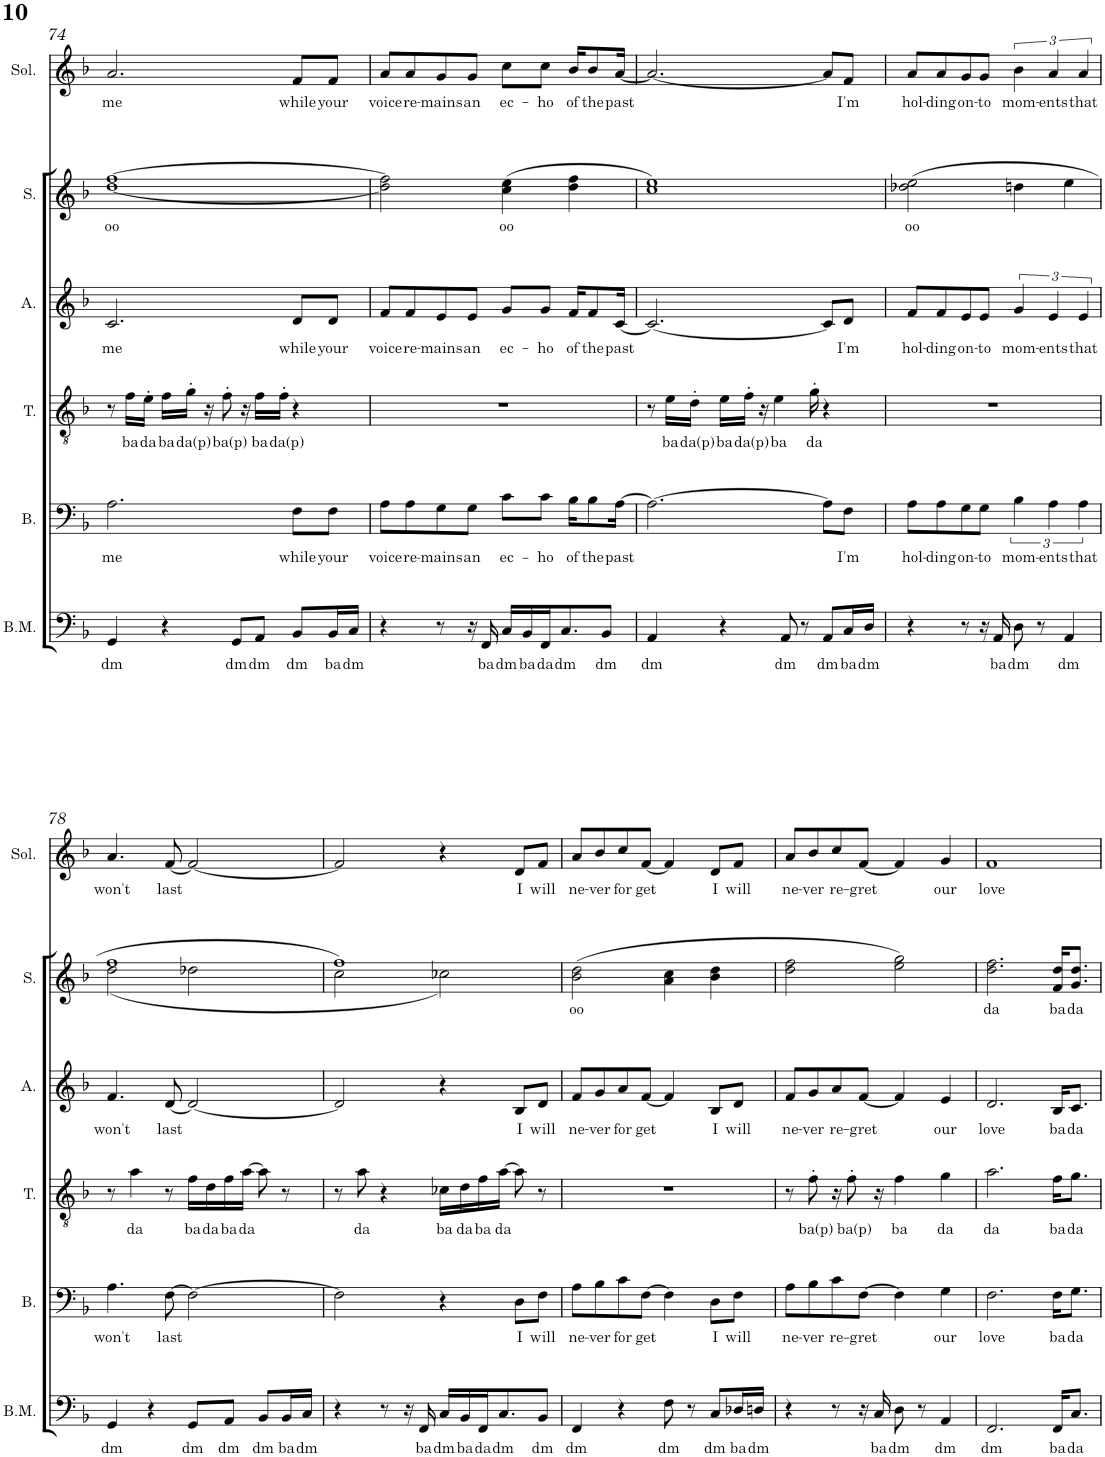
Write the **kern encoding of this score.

**kern	**text	**kern	**text	**kern	**text	**kern	**text	**kern	**text	**kern	**text
*part6	*part6	*part5	*part5	*part4	*part4	*part3	*part3	*part2	*part2	*part1	*part1
*staff6	*staff6	*staff5	*staff5	*staff4	*staff4	*staff3	*staff3	*staff2	*staff2	*staff1	*staff1
*I"Bass Mic	*	*I"Baritone/Bass	*	*I"Tenor	*	*I"Alto	*	*I"Soprano	*	*I"Solo	*
*I'B.M.	*	*I'B.	*	*I'T.	*	*I'A.	*	*I'S.	*	*I'Sol.	*
!!LO:PB:g=z
*clefF4	*	*clefF4	*	*clefGv2	*	*clefG2	*	*clefG2	*	*clefG2	*
*k[b-]	*	*k[b-]	*	*k[b-]	*	*k[b-]	*	*k[b-]	*	*k[b-]	*
*M4/4	*	*M4/4	*	*M4/4	*	*M4/4	*	*M4/4	*	*M4/4	*
=74	=74	=74	=74	=74	=74	=74	=74	=74	=74	=74	=74
!	!LO:LY:b	!	!LO:LY:b	!	!	!	!LO:LY:b	!	!LO:LY:b	!	!LO:LY:b
4GG/	dm	2.A\	me	8r	.	2.c/	me	[1dd [1ff	oo	2.a/	me
!	!	!	!	!	!LO:LY:b	!	!	!	!	!	!
.	.	.	.	16f\LL	ba	.	.	.	.	.	.
!	!	!	!	!	!LO:LY:b	!	!	!	!	!	!
.	.	.	.	16e'\JJ	da	.	.	.	.	.	.
!	!	!	!	!	!LO:LY:b	!	!	!	!	!	!
4r	.	.	.	16f\LL	ba	.	.	.	.	.	.
!	!	!	!	!	!LO:LY:b	!	!	!	!	!	!
.	.	.	.	16g'\JJ	da(p)	.	.	.	.	.	.
.	.	.	.	16r	.	.	.	.	.	.	.
!	!	!	!	!	!LO:LY:b	!	!	!	!	!	!
.	.	.	.	8f'\	ba(p)	.	.	.	.	.	.
!	!LO:LY:b	!	!	!	!	!	!	!	!	!	!
8GG/L	dm	.	.	.	.	.	.	.	.	.	.
.	.	.	.	16r	.	.	.	.	.	.	.
!	!LO:LY:b	!	!	!	!LO:LY:b	!	!	!	!	!	!
8AA/J	dm	.	.	16f\LL	ba	.	.	.	.	.	.
!	!	!	!	!	!LO:LY:b	!	!	!	!	!	!
.	.	.	.	16f'\JJ	da(p)	.	.	.	.	.	.
!	!LO:LY:b	!	!LO:LY:b	!	!	!	!LO:LY:b	!	!	!	!LO:LY:b
8BB-/L	dm	8F\L	while	4r	.	8d/L	while	.	.	8f/L	while
!	!LO:LY:b	!	!LO:LY:b	!	!	!	!LO:LY:b	!	!	!	!LO:LY:b
16BB-/L	ba	8F\J	your	.	.	8d/J	your	.	.	8f/J	your
!	!LO:LY:b	!	!	!	!	!	!	!	!	!	!
16C/JJ	dm	.	.	.	.	.	.	.	.	.	.
=75	=75	=75	=75	=75	=75	=75	=75	=75	=75	=75	=75
!	!	!	!LO:LY:b	!	!	!	!LO:LY:b	!	!	!	!LO:LY:b
4r	.	8A\L	voice	1r	.	8f/L	voice	2dd\] 2ff\]	.	8a/L	voice
!	!	!	!LO:LY:b	!	!	!	!LO:LY:b	!	!	!	!LO:LY:b
.	.	8A\	re-	.	.	8f/	re-	.	.	8a/	re-
!	!	!	!LO:LY:b	!	!	!	!LO:LY:b	!	!	!	!LO:LY:b
8r	.	8G\	-mains	.	.	8e/	-mains	.	.	8g/	-mains
!	!	!	!LO:LY:b	!	!	!	!LO:LY:b	!	!	!	!LO:LY:b
16r	.	8G\J	an	.	.	8e/J	an	.	.	8g/J	an
!	!LO:LY:b	!	!	!	!	!	!	!	!	!	!
16FF/	ba	.	.	.	.	.	.	.	.	.	.
!	!LO:LY:b	!	!LO:LY:b	!	!	!	!LO:LY:b	!	!LO:LY:b	!	!LO:LY:b
16C/LL	dm	8c\L	ec-	.	.	8g/L	ec-	(4cc\ 4ee\	oo	8cc\L	ec-
!	!LO:LY:b	!	!	!	!	!	!	!	!	!	!
16BB-/	ba	.	.	.	.	.	.	.	.	.	.
!	!LO:LY:b	!	!LO:LY:b	!	!	!	!LO:LY:b	!	!	!	!LO:LY:b
16FF/J	da	8c\J	-ho	.	.	8g/J	-ho	.	.	8cc\J	-ho
!	!LO:LY:b	!	!	!	!	!	!	!	!	!	!
8.C/	dm	.	.	.	.	.	.	.	.	.	.
!	!	!	!LO:LY:b	!	!	!	!LO:LY:b	!	!	!	!LO:LY:b
.	.	16B-\KL	of	.	.	16f/KL	of	4dd\ 4ff\	.	16b-/KL	of
!	!	!	!LO:LY:b	!	!	!	!LO:LY:b	!	!	!	!LO:LY:b
.	.	8B-\	the	.	.	8f/	the	.	.	8b-/	the
!	!LO:LY:b	!	!	!	!	!	!	!	!	!	!
8BB-/J	dm	.	.	.	.	.	.	.	.	.	.
!	!	!	!LO:LY:b	!	!	!	!LO:LY:b	!	!	!	!LO:LY:b
.	.	[16A\Jk	past	.	.	[16c/Jk	past	.	.	[16a/Jk	past
=76	=76	=76	=76	=76	=76	=76	=76	=76	=76	=76	=76
!	!LO:LY:b	!	!	!	!	!	!	!	!	!	!
4AA/	dm	2.A\_	.	8r	.	2.c/_	.	1cc 1ee)	.	2.a/_	.
!	!	!	!	!	!LO:LY:b	!	!	!	!	!	!
.	.	.	.	16e\LL	ba	.	.	.	.	.	.
!	!	!	!	!	!LO:LY:b	!	!	!	!	!	!
.	.	.	.	16d'\JJ	da(p)	.	.	.	.	.	.
!	!	!	!	!	!LO:LY:b	!	!	!	!	!	!
4r	.	.	.	16e\LL	ba	.	.	.	.	.	.
!	!	!	!	!	!LO:LY:b	!	!	!	!	!	!
.	.	.	.	16f'\JJ	da(p)	.	.	.	.	.	.
.	.	.	.	16r	.	.	.	.	.	.	.
!	!	!	!	!	!LO:LY:b	!	!	!	!	!	!
.	.	.	.	4e\	ba	.	.	.	.	.	.
!	!LO:LY:b	!	!	!	!	!	!	!	!	!	!
8AA/	dm	.	.	.	.	.	.	.	.	.	.
8r	.	.	.	.	.	.	.	.	.	.	.
!	!	!	!	!	!LO:LY:b	!	!	!	!	!	!
.	.	.	.	16g'\	da	.	.	.	.	.	.
!	!LO:LY:b	!	!	!	!	!	!	!	!	!	!
8AA/L	dm	8A\L]	.	4r	.	8c/L]	.	.	.	8a/L]	.
!	!LO:LY:b	!	!LO:LY:b	!	!	!	!LO:LY:b	!	!	!	!LO:LY:b
16C/L	ba	8F\J	I'm	.	.	8d/J	I'm	.	.	8f/J	I'm
!	!LO:LY:b	!	!	!	!	!	!	!	!	!	!
16D/JJ	dm	.	.	.	.	.	.	.	.	.	.
=77	=77	=77	=77	=77	=77	=77	=77	=77	=77	=77	=77
!	!	!	!LO:LY:b	!	!	!	!LO:LY:b	!	!LO:LY:b	!	!LO:LY:b
4r	.	8A\L	hol-	1r	.	8f/L	hol-	(2dd-X\ 2ee\	oo	8a/L	hol-
!	!	!	!LO:LY:b	!	!	!	!LO:LY:b	!	!	!	!LO:LY:b
.	.	8A\	-ding	.	.	8f/	-ding	.	.	8a/	-ding
!	!	!	!LO:LY:b	!	!	!	!LO:LY:b	!	!	!	!LO:LY:b
8r	.	8G\	on-	.	.	8e/	on-	.	.	8g/	on-
!	!	!	!LO:LY:b	!	!	!	!LO:LY:b	!	!	!	!LO:LY:b
16r	.	8G\J	-to	.	.	8e/J	-to	.	.	8g/J	-to
!	!LO:LY:b	!	!	!	!	!	!	!	!	!	!
16AA/	ba	.	.	.	.	.	.	.	.	.	.
!	!LO:LY:b	!	!LO:LY:b	!	!	!	!LO:LY:b	!	!	!	!LO:LY:b
8D\	dm	6B-\	mom-	.	.	6g/	mom-	4ddn\	.	6b-\	mom-
8r	.	.	.	.	.	.	.	.	.	.	.
!	!	!	!LO:LY:b	!	!	!	!LO:LY:b	!	!	!	!LO:LY:b
.	.	6A\	-ents	.	.	6e/	-ents	.	.	6a/	-ents
!	!LO:LY:b	!	!	!	!	!	!	!	!	!	!
4AA/	dm	.	.	.	.	.	.	4ee\	.	.	.
!	!	!	!LO:LY:b	!	!	!	!LO:LY:b	!	!	!	!LO:LY:b
.	.	6A\	that	.	.	6e/	that	.	.	6a/	that
!!LO:LB:g=z
=78	=78	=78	=78	=78	=78	=78	=78	=78	=78	=78	=78
!	!LO:LY:b	!	!LO:LY:b	!	!	!	!LO:LY:b	!	!	!	!LO:LY:b
*	*	*	*	*	*	*	*	*^	*	*	*
4GG/	dm	4.A\	won't	8r	.	4.f/	won't	1ff	(2dd\	.	4.a/	won't
!	!	!	!	!	!LO:LY:b	!	!	!	!	!	!	!
.	.	.	.	4a\	da	.	.	.	.	.	.	.
4r	.	.	.	.	.	.	.	.	.	.	.	.
!	!	!	!LO:LY:b	!	!	!	!LO:LY:b	!	!	!	!	!LO:LY:b
.	.	[8F\	last	8r	.	[8d/	last	.	.	.	[8f/	last
!	!LO:LY:b	!	!	!	!LO:LY:b	!	!	!	!	!	!	!
8GG/L	dm	2F\_	.	16f\LL	ba	2d/_	.	.	2dd-X\	.	2f/_	.
!	!	!	!	!	!LO:LY:b	!	!	!	!	!	!	!
.	.	.	.	16d\	da	.	.	.	.	.	.	.
!	!LO:LY:b	!	!	!	!LO:LY:b	!	!	!	!	!	!	!
8AA/J	dm	.	.	16f\	ba	.	.	.	.	.	.	.
!	!	!	!	!	!LO:LY:b	!	!	!	!	!	!	!
.	.	.	.	[16a\JJ	da	.	.	.	.	.	.	.
!	!LO:LY:b	!	!	!	!	!	!	!	!	!	!	!
8BB-/L	dm	.	.	8a\]	.	.	.	.	.	.	.	.
!	!LO:LY:b	!	!	!	!	!	!	!	!	!	!	!
16BB-/L	ba	.	.	8r	.	.	.	.	.	.	.	.
!	!LO:LY:b	!	!	!	!	!	!	!	!	!	!	!
16C/JJ	dm	.	.	.	.	.	.	.	.	.	.	.
=79	=79	=79	=79	=79	=79	=79	=79	=79	=79	=79	=79	=79
4r	.	2F\]	.	8r	.	2d/]	.	1ff)	2cc\	.	2f/]	.
!	!	!	!	!	!LO:LY:b	!	!	!	!	!	!	!
.	.	.	.	8a\	da	.	.	.	.	.	.	.
8r	.	.	.	4r	.	.	.	.	.	.	.	.
16r	.	.	.	.	.	.	.	.	.	.	.	.
!	!LO:LY:b	!	!	!	!	!	!	!	!	!	!	!
16FF/	ba	.	.	.	.	.	.	.	.	.	.	.
!	!LO:LY:b	!	!	!	!LO:LY:b	!	!	!	!	!	!	!
16C/LL	dm	4r	.	16c-X\LL	ba	4r	.	.	2cc-X\)	.	4r	.
!	!LO:LY:b	!	!	!	!LO:LY:b	!	!	!	!	!	!	!
16BB-/	ba	.	.	16d\	da	.	.	.	.	.	.	.
!	!LO:LY:b	!	!	!	!LO:LY:b	!	!	!	!	!	!	!
16FF/J	da	.	.	16f\	ba	.	.	.	.	.	.	.
!	!LO:LY:b	!	!	!	!LO:LY:b	!	!	!	!	!	!	!
8.C/	dm	.	.	[16a\JJ	da	.	.	.	.	.	.	.
!	!	!	!LO:LY:b	!	!	!	!LO:LY:b	!	!	!	!	!LO:LY:b
.	.	8D\L	I	8a\]	.	8B-/L	I	.	.	.	8d/L	I
!	!LO:LY:b	!	!LO:LY:b	!	!	!	!LO:LY:b	!	!	!	!	!LO:LY:b
8BB-/J	dm	8F\J	will	8r	.	8d/J	will	.	.	.	8f/J	will
*	*	*	*	*	*	*	*	*v	*v	*	*	*
=80	=80	=80	=80	=80	=80	=80	=80	=80	=80	=80	=80
!	!LO:LY:b	!	!LO:LY:b	!	!	!	!LO:LY:b	!	!LO:LY:b	!	!LO:LY:b
4FF/	dm	8A\L	ne-	1r	.	8f/L	ne-	(2b-\ 2dd\	oo	8a/L	ne-
!	!	!	!LO:LY:b	!	!	!	!LO:LY:b	!	!	!	!LO:LY:b
.	.	8B-\	-ver	.	.	8g/	-ver	.	.	8b-/	-ver
!	!	!	!LO:LY:b	!	!	!	!LO:LY:b	!	!	!	!LO:LY:b
4r	.	8c\	for	.	.	8a/	for	.	.	8cc/	for
!	!	!	!LO:LY:b	!	!	!	!LO:LY:b	!	!	!	!LO:LY:b
.	.	[8F\J	get	.	.	[8f/J	get	.	.	[8f/J	get
!	!LO:LY:b	!	!	!	!	!	!	!	!	!	!
8F\	dm	4F\]	.	.	.	4f/]	.	4a\ 4cc\	.	4f/]	.
8r	.	.	.	.	.	.	.	.	.	.	.
!	!LO:LY:b	!	!LO:LY:b	!	!	!	!LO:LY:b	!	!	!	!LO:LY:b
8C/L	dm	8D\L	I	.	.	8B-/L	I	4b-\ 4dd\	.	8d/L	I
!	!LO:LY:b	!	!LO:LY:b	!	!	!	!LO:LY:b	!	!	!	!LO:LY:b
16D-X/L	ba	8F\J	will	.	.	8d/J	will	.	.	8f/J	will
!	!LO:LY:b	!	!	!	!	!	!	!	!	!	!
16Dn/JJ	dm	.	.	.	.	.	.	.	.	.	.
=81	=81	=81	=81	=81	=81	=81	=81	=81	=81	=81	=81
!	!	!	!LO:LY:b	!	!	!	!LO:LY:b	!	!	!	!LO:LY:b
4r	.	8A\L	ne-	8r	.	8f/L	ne-	2dd\ 2ff\	.	8a/L	ne-
!	!	!	!LO:LY:b	!	!LO:LY:b	!	!LO:LY:b	!	!	!	!LO:LY:b
.	.	8B-\	-ver	8f'\	ba(p)	8g/	-ver	.	.	8b-/	-ver
!	!	!	!LO:LY:b	!	!	!	!LO:LY:b	!	!	!	!LO:LY:b
8r	.	8c\	re-	16r	.	8a/	re-	.	.	8cc/	re-
!	!	!	!	!	!LO:LY:b	!	!	!	!	!	!
.	.	.	.	8f'\	ba(p)	.	.	.	.	.	.
!	!	!	!LO:LY:b	!	!	!	!LO:LY:b	!	!	!	!LO:LY:b
16r	.	[8F\J	-gret	.	.	[8f/J	-gret	.	.	[8f/J	-gret
!	!LO:LY:b	!	!	!	!	!	!	!	!	!	!
16C/	ba	.	.	16r	.	.	.	.	.	.	.
!	!LO:LY:b	!	!	!	!LO:LY:b	!	!	!	!	!	!
8D\	dm	4F\]	.	4f\	ba	4f/]	.	2ee\ 2gg\)	.	4f/]	.
8r	.	.	.	.	.	.	.	.	.	.	.
!	!LO:LY:b	!	!LO:LY:b	!	!LO:LY:b	!	!LO:LY:b	!	!	!	!LO:LY:b
4AA/	dm	4G\	our	4g\	da	4e/	our	.	.	4g/	our
=82	=82	=82	=82	=82	=82	=82	=82	=82	=82	=82	=82
!	!LO:LY:b	!	!LO:LY:b	!	!LO:LY:b	!	!LO:LY:b	!	!LO:LY:b	!	!LO:LY:b
2.FF/	dm	2.F\	love	2.a\	da	2.d/	love	2.dd\ 2.ff\	da	1f	love
!	!LO:LY:b	!	!LO:LY:b	!	!LO:LY:b	!	!LO:LY:b	!	!LO:LY:b	!	!
16FF/KL	ba	16F\KL	ba	16f\KL	ba	16B-/KL	ba	16f/ 16dd/KL	ba	.	.
!	!LO:LY:b	!	!LO:LY:b	!	!LO:LY:b	!	!LO:LY:b	!	!LO:LY:b	!	!
8.C/J	da	8.G\J	da	8.g\J	da	8.c/J	da	8.g/ 8.dd/J	da	.	.
=	=	=	=	=	=	=	=	=	=	=	=
*-	*-	*-	*-	*-	*-	*-	*-	*-	*-	*-	*-
